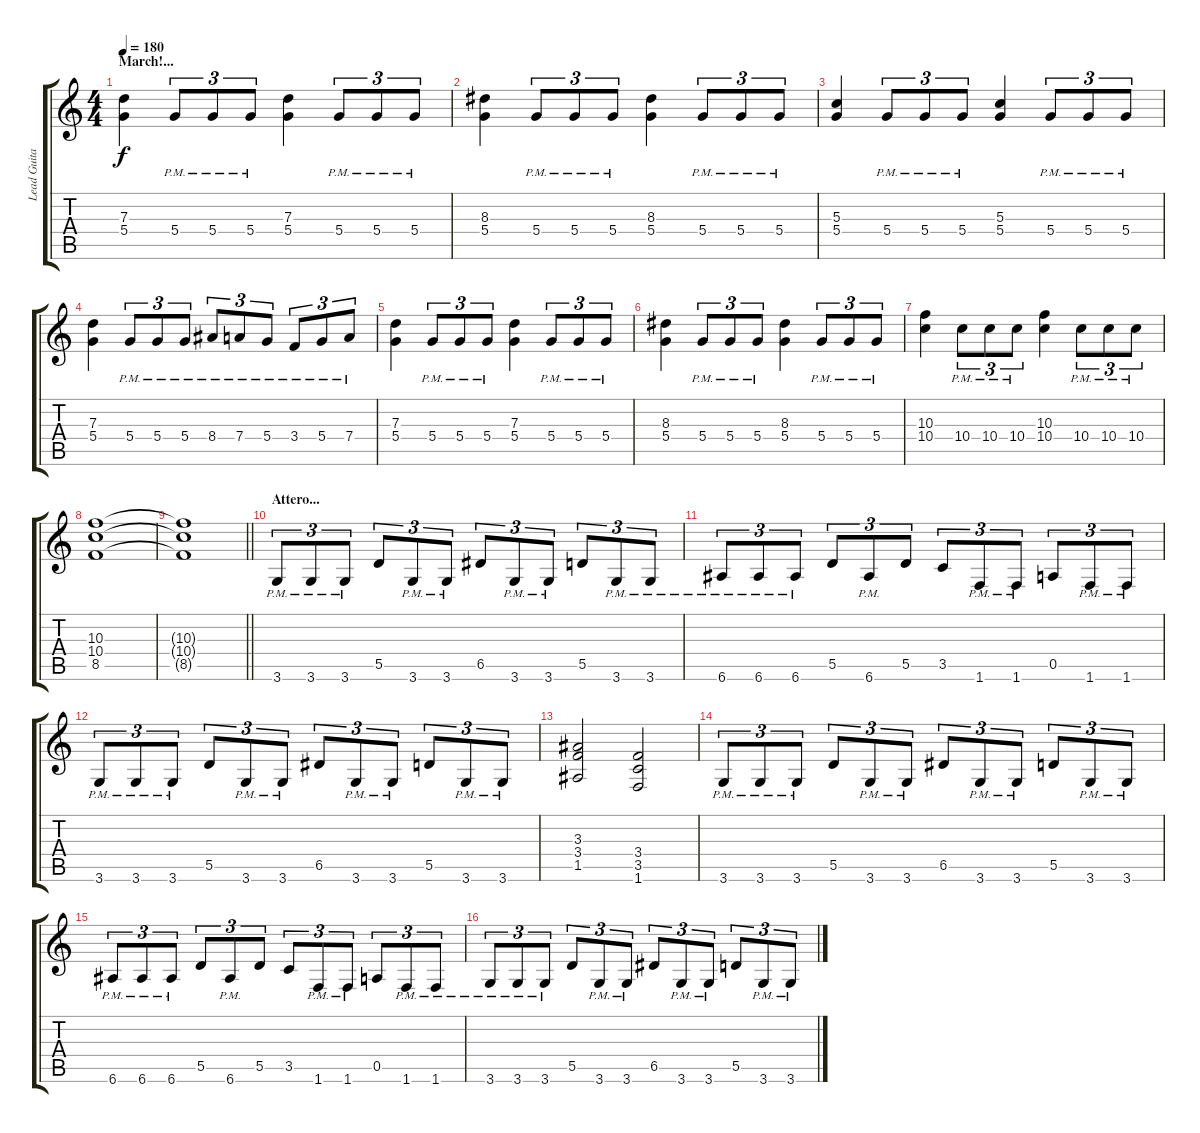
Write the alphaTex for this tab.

\track ("Lead Guitar" "Lead Guita") {instrument distortionguitar}
\staff {score tabs}
\tuning (E4 B3 G3 D3 A2 E2) {hide}
\ts (4 4)
\section ("" "March!...")
\tempo 180
\clef g2
\ks c
(7.3 5.4).4{dy f instrument distortionguitar} 5.4{pm}.8{tu (3 2)} 5.4{pm}.8{tu (3 2)} 5.4{pm}.8{tu (3 2)} (7.3 5.4).4 5.4{pm}.8{tu (3 2)} 5.4{pm}.8{tu (3 2)} 5.4{pm}.8{tu (3 2)} |
(8.3 5.4).4 5.4{pm}.8{tu (3 2)} 5.4{pm}.8{tu (3 2)} 5.4{pm}.8{tu (3 2)} (8.3 5.4).4 5.4{pm}.8{tu (3 2)} 5.4{pm}.8{tu (3 2)} 5.4{pm}.8{tu (3 2)} |
(5.3 5.4).4 5.4{pm}.8{tu (3 2)} 5.4{pm}.8{tu (3 2)} 5.4{pm}.8{tu (3 2)} (5.3 5.4).4 5.4{pm}.8{tu (3 2)} 5.4{pm}.8{tu (3 2)} 5.4{pm}.8{tu (3 2)} |
(7.3 5.4).4 5.4{pm}.8{tu (3 2)} 5.4{pm}.8{tu (3 2)} 5.4{pm}.8{tu (3 2)} 8.4{pm}.8{tu (3 2)} 7.4{pm}.8{tu (3 2)} 5.4{pm}.8{tu (3 2)} 3.4{pm}.8{tu (3 2)} 5.4{pm}.8{tu (3 2)} 7.4{pm}.8{tu (3 2)} |
(7.3 5.4).4 5.4{pm}.8{tu (3 2)} 5.4{pm}.8{tu (3 2)} 5.4{pm}.8{tu (3 2)} (7.3 5.4).4 5.4{pm}.8{tu (3 2)} 5.4{pm}.8{tu (3 2)} 5.4{pm}.8{tu (3 2)} |
(8.3 5.4).4 5.4{pm}.8{tu (3 2)} 5.4{pm}.8{tu (3 2)} 5.4{pm}.8{tu (3 2)} (8.3 5.4).4 5.4{pm}.8{tu (3 2)} 5.4{pm}.8{tu (3 2)} 5.4{pm}.8{tu (3 2)} |
(10.3 10.4).4 10.4{pm}.8{tu (3 2)} 10.4{pm}.8{tu (3 2)} 10.4{pm}.8{tu (3 2)} (10.3 10.4).4 10.4{pm}.8{tu (3 2)} 10.4{pm}.8{tu (3 2)} 10.4{pm}.8{tu (3 2)} |
(10.3 10.4 8.5).1 |
\barLineRight lightlight
(10.3{t} 10.4{t} 8.5{t}).1 |
\section ("" "Attero...")
3.6{pm}.8{tu (3 2)} 3.6{pm}.8{tu (3 2)} 3.6{pm}.8{tu (3 2)} 5.5.8{tu (3 2)} 3.6{pm}.8{tu (3 2)} 3.6{pm}.8{tu (3 2)} 6.5.8{tu (3 2)} 3.6{pm}.8{tu (3 2)} 3.6{pm}.8{tu (3 2)} 5.5.8{tu (3 2)} 3.6{pm}.8{tu (3 2)} 3.6{pm}.8{tu (3 2)} |
6.6{pm}.8{tu (3 2)} 6.6{pm}.8{tu (3 2)} 6.6{pm}.8{tu (3 2)} 5.5.8{tu (3 2)} 6.6{pm}.8{tu (3 2)} 5.5.8{tu (3 2)} 3.5.8{tu (3 2)} 1.6{pm}.8{tu (3 2)} 1.6{pm}.8{tu (3 2)} 0.5.8{tu (3 2)} 1.6{pm}.8{tu (3 2)} 1.6{pm}.8{tu (3 2)} |
3.6{pm}.8{tu (3 2)} 3.6{pm}.8{tu (3 2)} 3.6{pm}.8{tu (3 2)} 5.5.8{tu (3 2)} 3.6{pm}.8{tu (3 2)} 3.6{pm}.8{tu (3 2)} 6.5.8{tu (3 2)} 3.6{pm}.8{tu (3 2)} 3.6{pm}.8{tu (3 2)} 5.5.8{tu (3 2)} 3.6{pm}.8{tu (3 2)} 3.6{pm}.8{tu (3 2)} |
(3.3 3.4 1.5).2 (3.4 3.5 1.6).2 |
3.6{pm}.8{tu (3 2)} 3.6{pm}.8{tu (3 2)} 3.6{pm}.8{tu (3 2)} 5.5.8{tu (3 2)} 3.6{pm}.8{tu (3 2)} 3.6{pm}.8{tu (3 2)} 6.5.8{tu (3 2)} 3.6{pm}.8{tu (3 2)} 3.6{pm}.8{tu (3 2)} 5.5.8{tu (3 2)} 3.6{pm}.8{tu (3 2)} 3.6{pm}.8{tu (3 2)} |
6.6{pm}.8{tu (3 2)} 6.6{pm}.8{tu (3 2)} 6.6{pm}.8{tu (3 2)} 5.5.8{tu (3 2)} 6.6{pm}.8{tu (3 2)} 5.5.8{tu (3 2)} 3.5.8{tu (3 2)} 1.6{pm}.8{tu (3 2)} 1.6{pm}.8{tu (3 2)} 0.5.8{tu (3 2)} 1.6{pm}.8{tu (3 2)} 1.6{pm}.8{tu (3 2)} |
3.6{pm}.8{tu (3 2)} 3.6{pm}.8{tu (3 2)} 3.6{pm}.8{tu (3 2)} 5.5.8{tu (3 2)} 3.6{pm}.8{tu (3 2)} 3.6{pm}.8{tu (3 2)} 6.5.8{tu (3 2)} 3.6{pm}.8{tu (3 2)} 3.6{pm}.8{tu (3 2)} 5.5.8{tu (3 2)} 3.6{pm}.8{tu (3 2)} 3.6{pm}.8{tu (3 2)}
